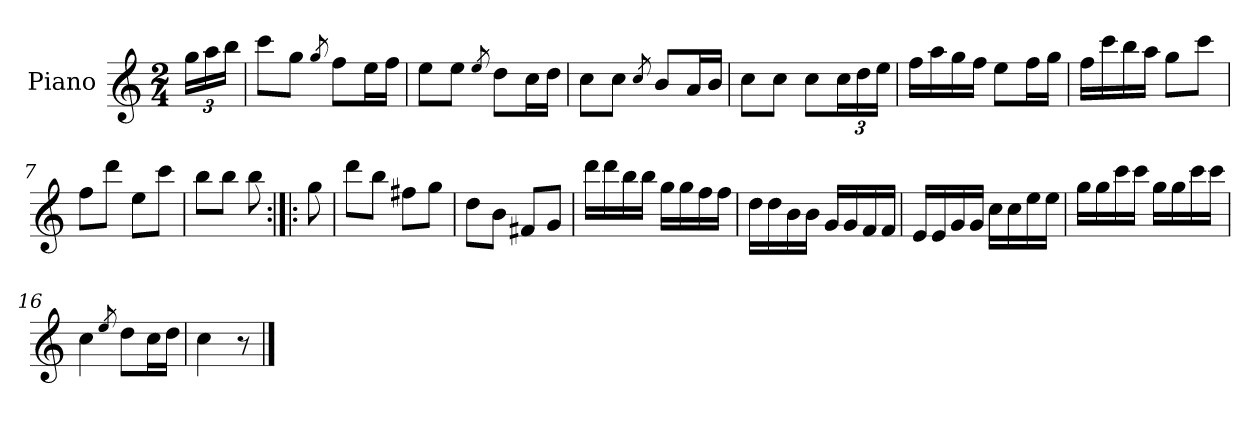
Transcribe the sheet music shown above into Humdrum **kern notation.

**kern
*part1
*staff1
*I"Piano
*I'Pno.
*clefG2
*k[]
*M2/4
*Xbrackettup
=
24gg\LL
24aa\
24bb\JJ
=1
8ccc\L
8gg\J
8qgg/
8ff\L
16ee\L
16ff\JJ
=2
8ee\L
8ee\J
8qee/
8dd\L
16cc\L
16dd\JJ
=3
8cc\L
8cc\J
8qcc/
8b/L
16a/L
16b/JJ
=4
8cc\L
8cc\J
8cc\L
24cc\L
24dd\
24ee\JJ
=5
16ff\LL
16aa\
16gg\
16ff\JJ
8ee\L
16ff\L
16gg\JJ
=6
16ff\LL
16ccc\
16bb\
16aa\JJ
8gg\L
8ccc\J
=7
8ff\L
8ddd\J
8ee\L
8ccc\J
=8
8bb\L
8bb\J
8bb\
=9:|!|:
8gg\
=10
8ddd\L
8bb\J
8ff#X\L
8gg\J
=11
8dd\L
8b\J
8f#X/L
8g/J
=12
16ddd\LL
16ddd\
16bb\
16bb\JJ
16gg\LL
16gg\
16ff\
16ff\JJ
=13
16dd\LL
16dd\
16b\
16b\JJ
16g/LL
16g/
16f/
16f/JJ
=14
16e/LL
16e/
16g/
16g/JJ
16cc\LL
16cc\
16ee\
16ee\JJ
=15
16gg\LL
16gg\
16ccc\
16ccc\JJ
16gg\LL
16gg\
16ccc\
16ccc\JJ
=16
4cc\
8qee/
8dd\L
16cc\L
16dd\JJ
=17
4cc\
8r
==
*-
